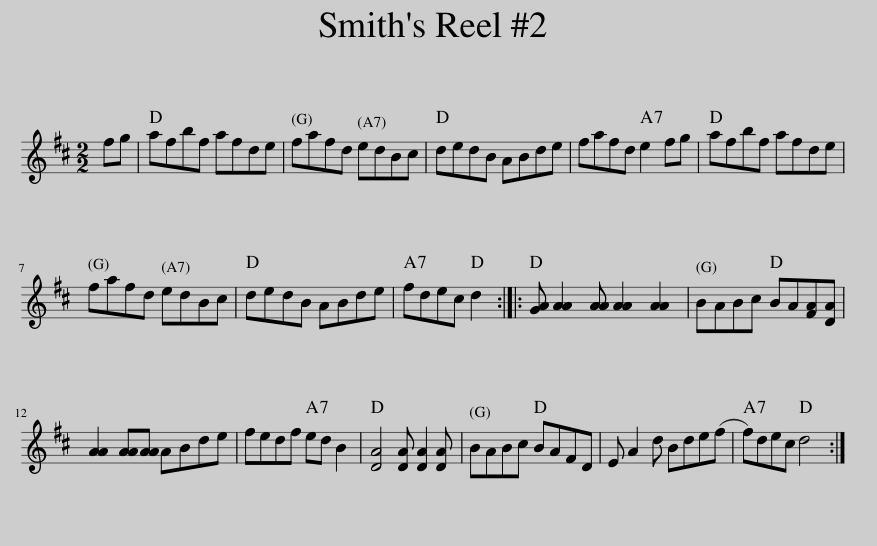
X:1
L:1/8
M:2/2
I:linebreak $
K:D
V:1 treble
V:1
 fg | afbf afde | fafd edBc | dedB ABde | fafd e2 fg | %5
 afbf afde |$ fafd edBc | dedB ABde | fdec d2 :: [GA] [AA]2 [AA] [AA]2 [AA]2 | %10
 BABc BA[FA][DA] |$ [AA]2 [AA][AA] ABde | fedf ed B2 | [DA]4 [DA] [DA]2 [DA] | BABc BAFD | %15
 E A2 d Bde(f | f)dec d4 :| %17
